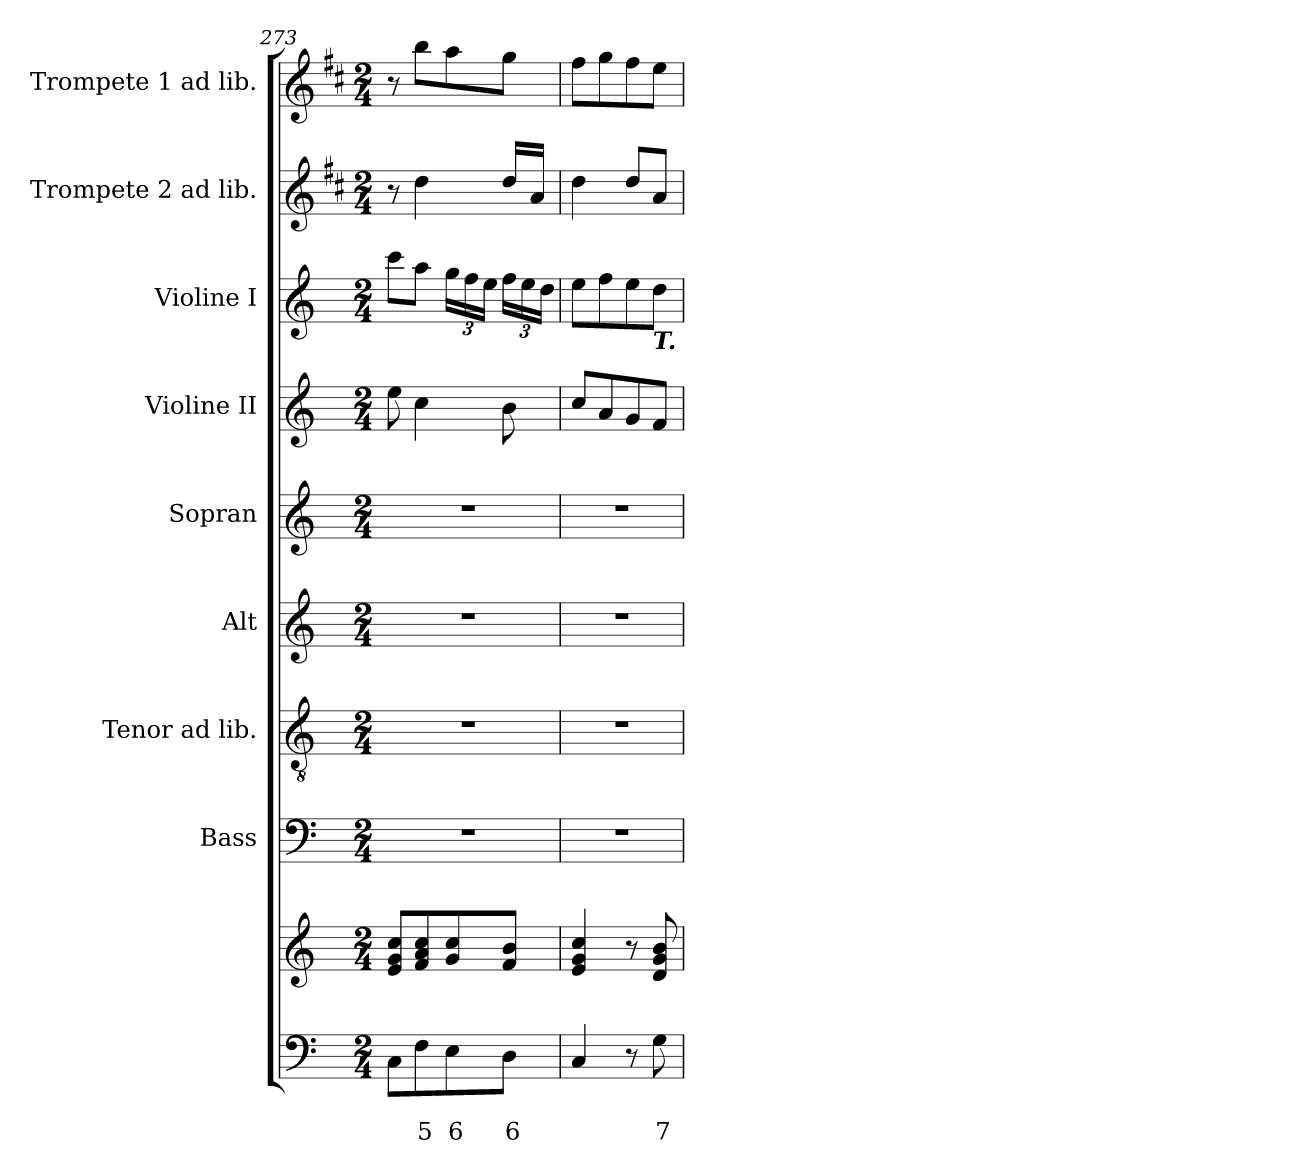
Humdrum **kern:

**kern	**text	**text	**kern	**kern	**kern	**kern	**kern	**kern	**kern	**kern	**kern
*part9	*part9	*part9	*part9	*part8	*part7	*part6	*part5	*part4	*part3	*part2	*part1
*staff10	*staff10	*staff10	*staff9	*staff8	*staff7	*staff6	*staff5	*staff4	*staff3	*staff2	*staff1
*	*	*	*	*I"Bass	*I"Tenor ad lib.	*I"Alt	*I"Sopran	*I"Violine II	*I"Violine I	*I"Trompete 2 ad lib.	*I"Trompete 1 ad lib.
*	*	*	*	*I'B.	*I'T.	*I'A.	*I'S.	*I'Vl. II	*I'Vl. I	*I'Trp. 2	*I'Trp. 1
*clefF4	*	*	*clefG2	*clefF4	*clefGv2	*clefG2	*clefG2	*clefG2	*clefG2	*clefG2	*clefG2
*	*	*	*	*	*	*	*	*	*	*ITrd1c2	*ITrd1c2
*k[]	*	*	*k[]	*k[]	*k[]	*k[]	*k[]	*k[]	*k[]	*k[]	*k[]
*C:	*	*	*C:	*C:	*C:	*C:	*C:	*C:	*C:	*C:	*C:
*M2/4	*	*	*M2/4	*M2/4	*M2/4	*M2/4	*M2/4	*M2/4	*M2/4	*M2/4	*M2/4
=273	=273	=273	=273	=273	=273	=273	=273	=273	=273	=273	=273
8C\L	.	.	8e/ 8g/ 8cc/L	2r	2r	2r	2r	8ee\	8ccc\L	8r	8r
!	!	!LO:LY:b	!	!	!	!	!	!	!	!	!
8F\	.	5	8f/ 8a/ 8cc/	.	.	.	.	4cc\	8aa\J	4cc\	8aa\L
!	!	!LO:LY:b	!	!	!	!	!	!	!	!	!
8E\	.	6	8g/ 8cc/	.	.	.	.	.	24gg\LL	.	8gg\
.	.	.	.	.	.	.	.	.	24ff\	.	.
.	.	.	.	.	.	.	.	.	24ee\JJ	.	.
!	!	!LO:LY:b	!	!	!	!	!	!	!	!	!
8D\J	.	6	8f/ 8b/J	.	.	.	.	8b\	24ff\LL	16cc/LL	8ff\J
.	.	.	.	.	.	.	.	.	24ee\	.	.
.	.	.	.	.	.	.	.	.	.	16g/JJ	.
.	.	.	.	.	.	.	.	.	24dd\JJ	.	.
!!LO:LB:g=z
=274	=274	=274	=274	=274	=274	=274	=274	=274	=274	=274	=274
4C/	.	.	4e/ 4g/ 4cc/	2r	2r	2r	2r	8cc/L	8ee\L	4cc\	8ee\L
.	.	.	.	.	.	.	.	8a/	8ff\	.	8ff\
8r	.	.	8r	.	.	.	.	8g/	8ee\	8cc/L	8ee\
!	!	!	!	!	!	!	!	!	!LO:TX:b:Bi:t=T.	!	!
!	!	!LO:LY:b	!	!	!	!	!	!	!	!	!
8G\	.	7	8d/ 8g/ 8b/	.	.	.	.	8f/J	8dd\J	8g/J	8dd\J
=	=	=	=	=	=	=	=	=	=	=	=
*-	*-	*-	*-	*-	*-	*-	*-	*-	*-	*-	*-
